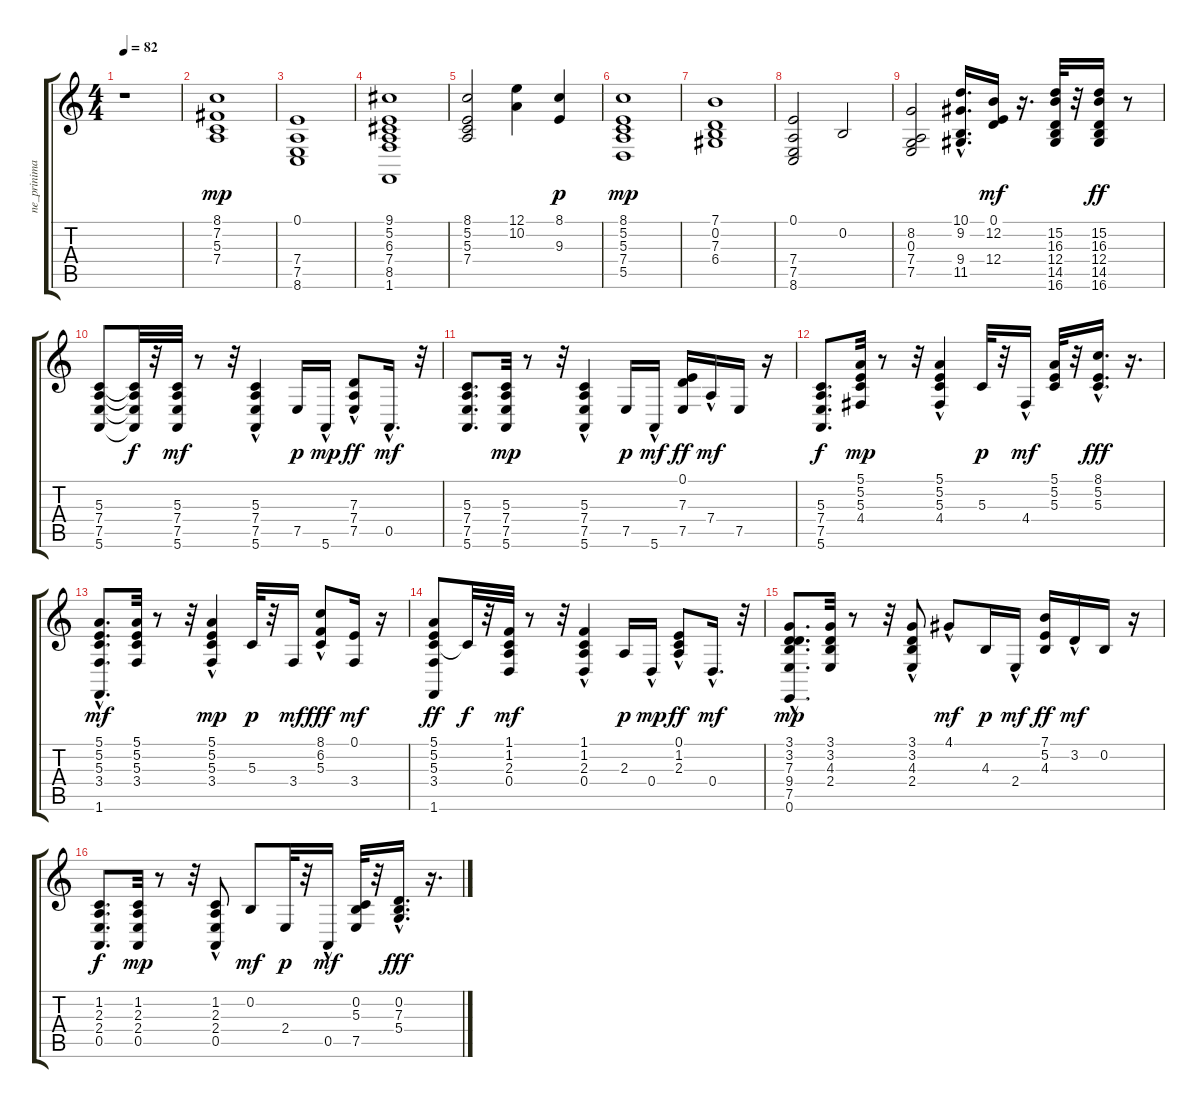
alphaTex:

\track ("ne_prinimai" "ne_prinima") {instrument electricpiano1}
\staff {score tabs}
\tuning (E4 B3 G3 D3 A2 E2) {hide}
\ts (4 4)
\tempo 82
\clef g2
\ks c
r.1{dy mp instrument electricpiano1} |
(8.1 7.2 5.3 7.4).1 |
(0.1 7.4 7.5 8.6).1 |
(9.1 5.2 6.3 7.4 8.5 1.6).1 |
(8.1 5.2 5.3 7.4).2 (12.1 10.2).4 (8.1 9.3).4{dy p} |
(8.1 5.2 5.3 7.4 5.5).1{dy mp} |
(7.1 0.2 7.3 6.4).1 |
(0.1 7.4 7.5 8.6).2 0.2.2 |
(8.2 0.3 7.4 7.5).2 (10.1{hac} 9.2{hac} 9.4{hac} 11.5{hac}).16{d} (0.1 12.2 12.4).16{dy mf} r.16{d} (15.2 16.3 12.4 14.5 16.6).32 r.32 (15.2 16.3 12.4 14.5 16.6).16{dy ff} r.8 |
(5.3 7.4 7.5 5.6).8{instrument acousticgrandpiano} (5.3{t} 7.4{t} 7.5{t} 5.6{t}).32{dy f} r.32 (5.3 7.4 7.5 5.6).32{dy mf} r.8 r.32 (5.3 7.4 7.5{hac} 5.6).4 7.5.16{dy p} 5.6{hac}.16{dy mp} (7.3 7.4{hac} 7.5{hac}).8{dy ff} 0.5{hac}.16{d dy mf} r.32 |
(5.3 7.4 7.5 5.6).8{d} (5.3 7.4 7.5 5.6).32{dy mp} r.8 r.32 (5.3 7.4 7.5{hac} 5.6).4 7.5.16{dy p} 5.6{hac}.16{dy mf} (0.1 7.3 7.5).16{dy ff} 7.4{hac}.16{dy mf} 7.5.16 r.16 |
(5.3 7.4 7.5 5.6).8{d dy f} (5.1 5.2 5.3 4.4).32{dy mp} r.8 r.32 (5.1 5.2 5.3{hac} 4.4).4 5.3.32{dy p} r.32 4.4{hac}.16{dy mf} (5.1 5.2 5.3).32 r.32 (8.1 5.2{hac} 5.3{hac}).16{d dy fff} r.16{d} |
(5.1 5.2 5.3 3.4{hac} 1.6{hac}).8{d dy mf} (5.1 5.2 5.3 3.4).32 r.8 r.32 (5.1 5.2 5.3{hac} 3.4).4{dy mp} 5.3.32{dy p} r.32 3.4.16{dy mf} (8.1{hac} 6.2 5.3{hac}).8{dy fff} (0.1 3.4).16{dy mf} r.16 |
(5.1 5.2 5.3 3.4 1.6).8{dy ff} 5.3{t}.32{dy f} r.32 (1.1 1.2 2.3 0.4).32{dy mf} r.8 r.32 (1.1 1.2 2.3{hac} 0.4).4 2.3.16{dy p} 0.4{hac}.16{dy mp} (0.1{hac} 1.2 2.3{hac}).8{dy ff} 0.4{hac}.16{d dy mf} r.32 |
(3.1 3.2 7.3 9.4 7.5 0.6{hac}).8{d dy mp} (3.1 3.2 4.3 2.4).32 r.8 r.32 (3.1 3.2 4.3{hac} 2.4).8 4.1{hac}.8{dy mf} 4.3.16{dy p} 2.4{hac}.16{dy mf} (7.1 5.2 4.3).16{dy ff} 3.2{hac}.16{dy mf} 0.2.16 r.16 |
(1.2 2.3 2.4 0.5).8{d dy f} (1.2 2.3 2.4 0.5).32{dy mp} r.8 r.32 (1.2 2.3 2.4{hac} 0.5).8 0.2.8{dy mf} 2.4.32{dy p} r.32 0.5{hac}.16{dy mf} (0.2 5.3 7.5).32 r.32 (0.2 7.3 5.4{hac}).16{d dy fff} r.16{d}
